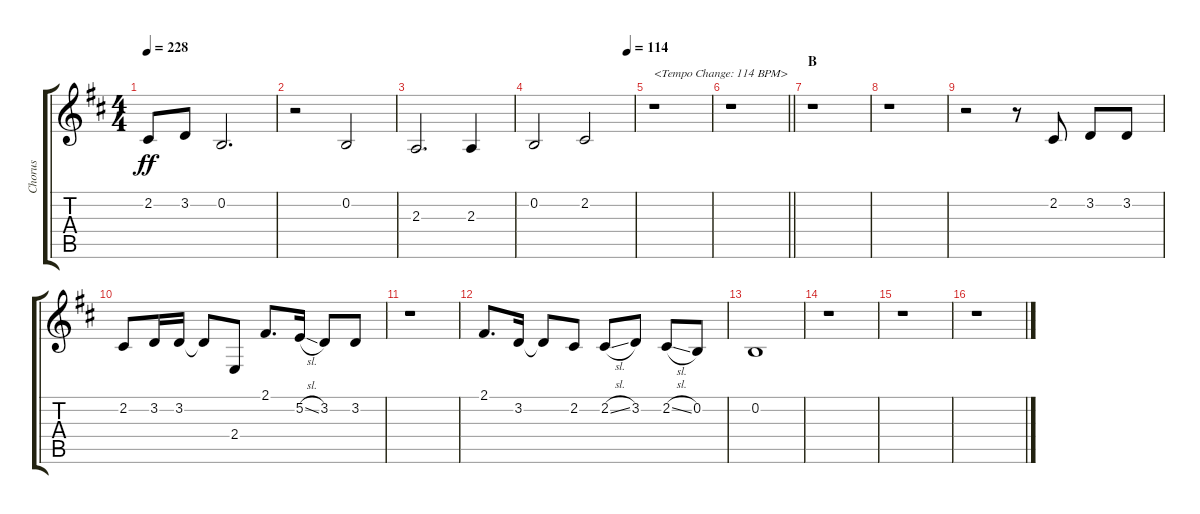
\track ("Chorus" "Chorus") {instrument voiceoohs}
\staff {score tabs}
\tuning (E4 B3 G3 D3 A2 E2) {hide}
\ts (4 4)
\tempo 228
\clef g2
\ks d
2.2{t}.8{dy ff} 3.2.8 0.2.2{d} |
r.2 0.2.2 |
2.3.2{d} 2.3.4 |
\tempo (114 0.9375)
0.2.2 2.2.2 |
r.1{txt "<Tempo Change: 114 BPM>"} |
\barLineRight lightlight
r.1 |
\section ("" "B")
r.1 |
r.1 |
r.2 r.8 2.2.8 3.2.8 3.2.8 |
2.2.8 3.2.16 3.2.16 3.2{t}.8 2.4.8 2.1.8{d} 5.2{sl}.16 3.2.8 3.2.8 |
r.1 |
2.1.8{d} 3.2.16 3.2{t}.8 2.2.8 2.2{sl}.8 3.2.8 2.2{sl}.8 0.2.8 |
0.2.1 |
r.1 |
r.1 |
r.1
